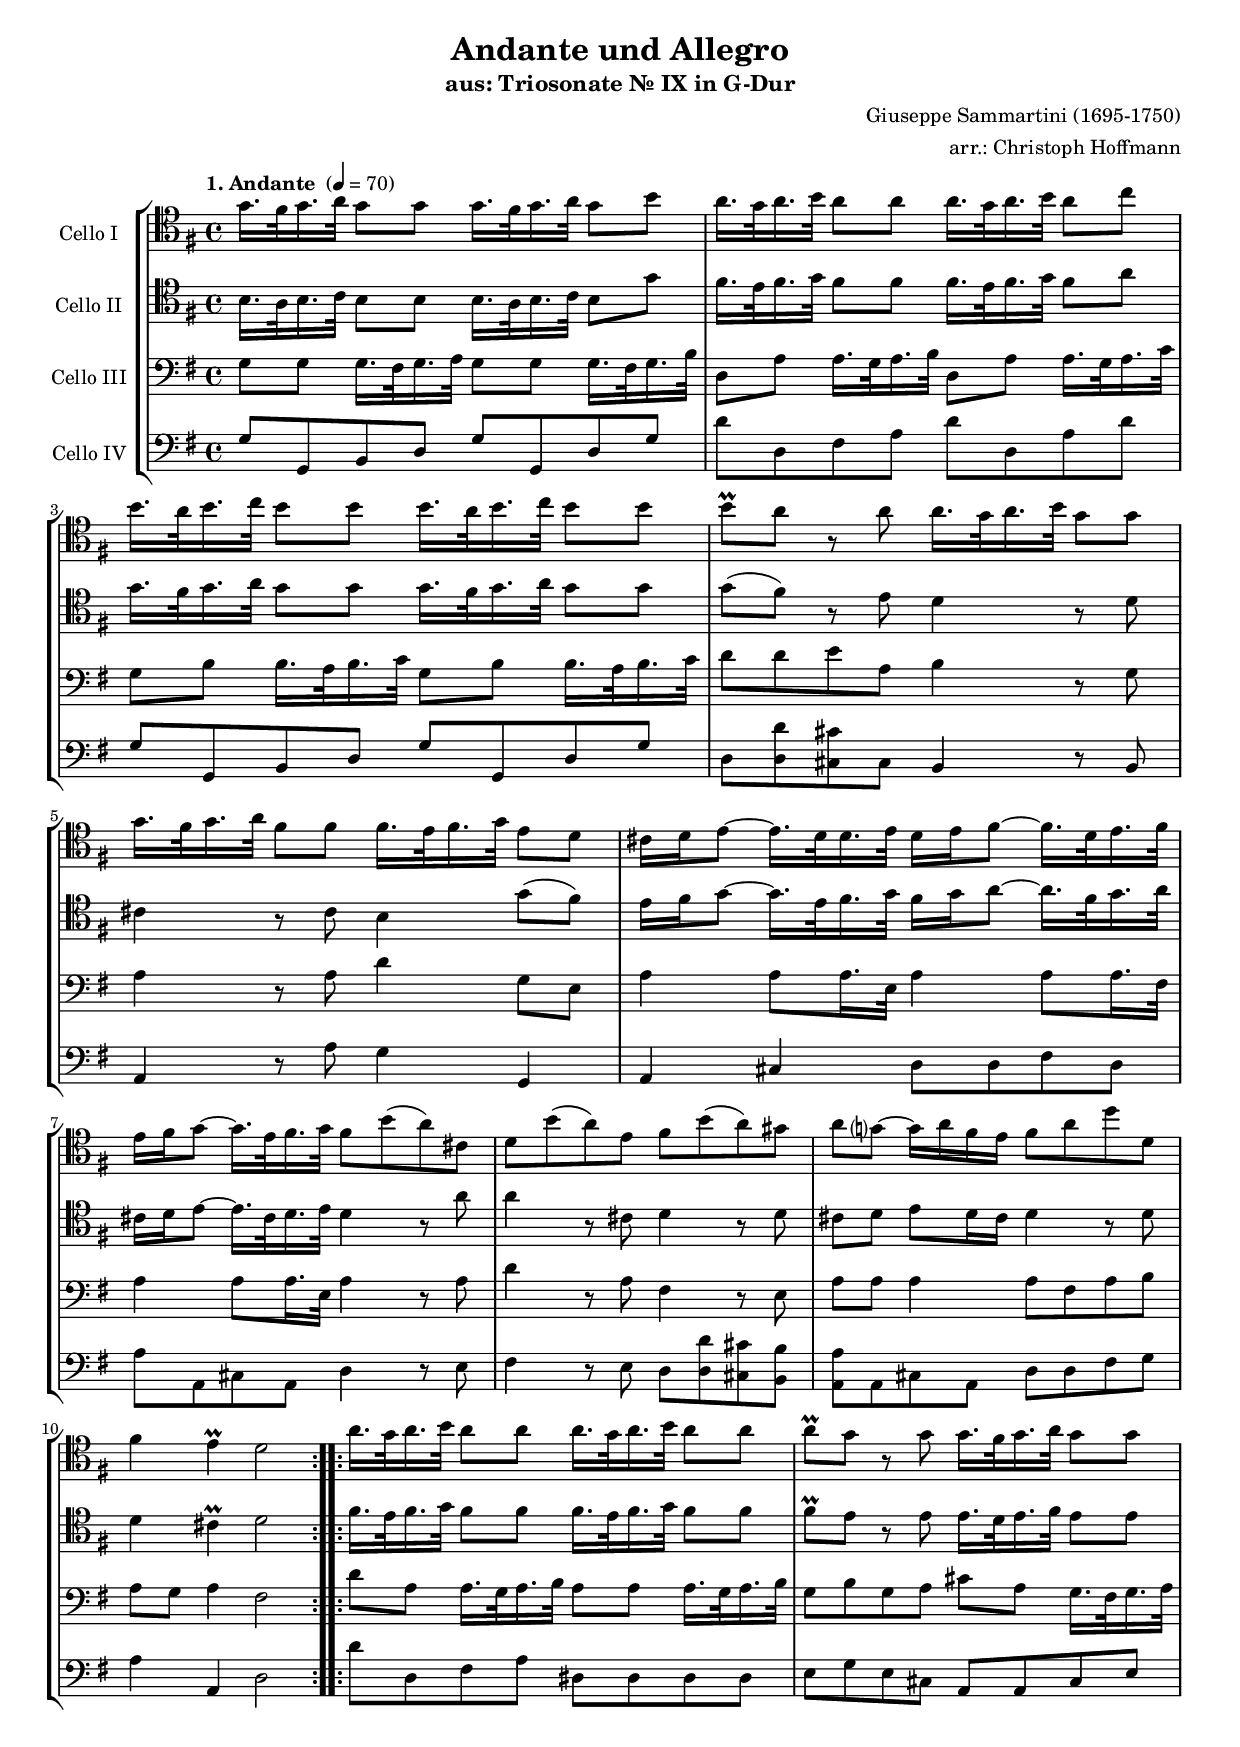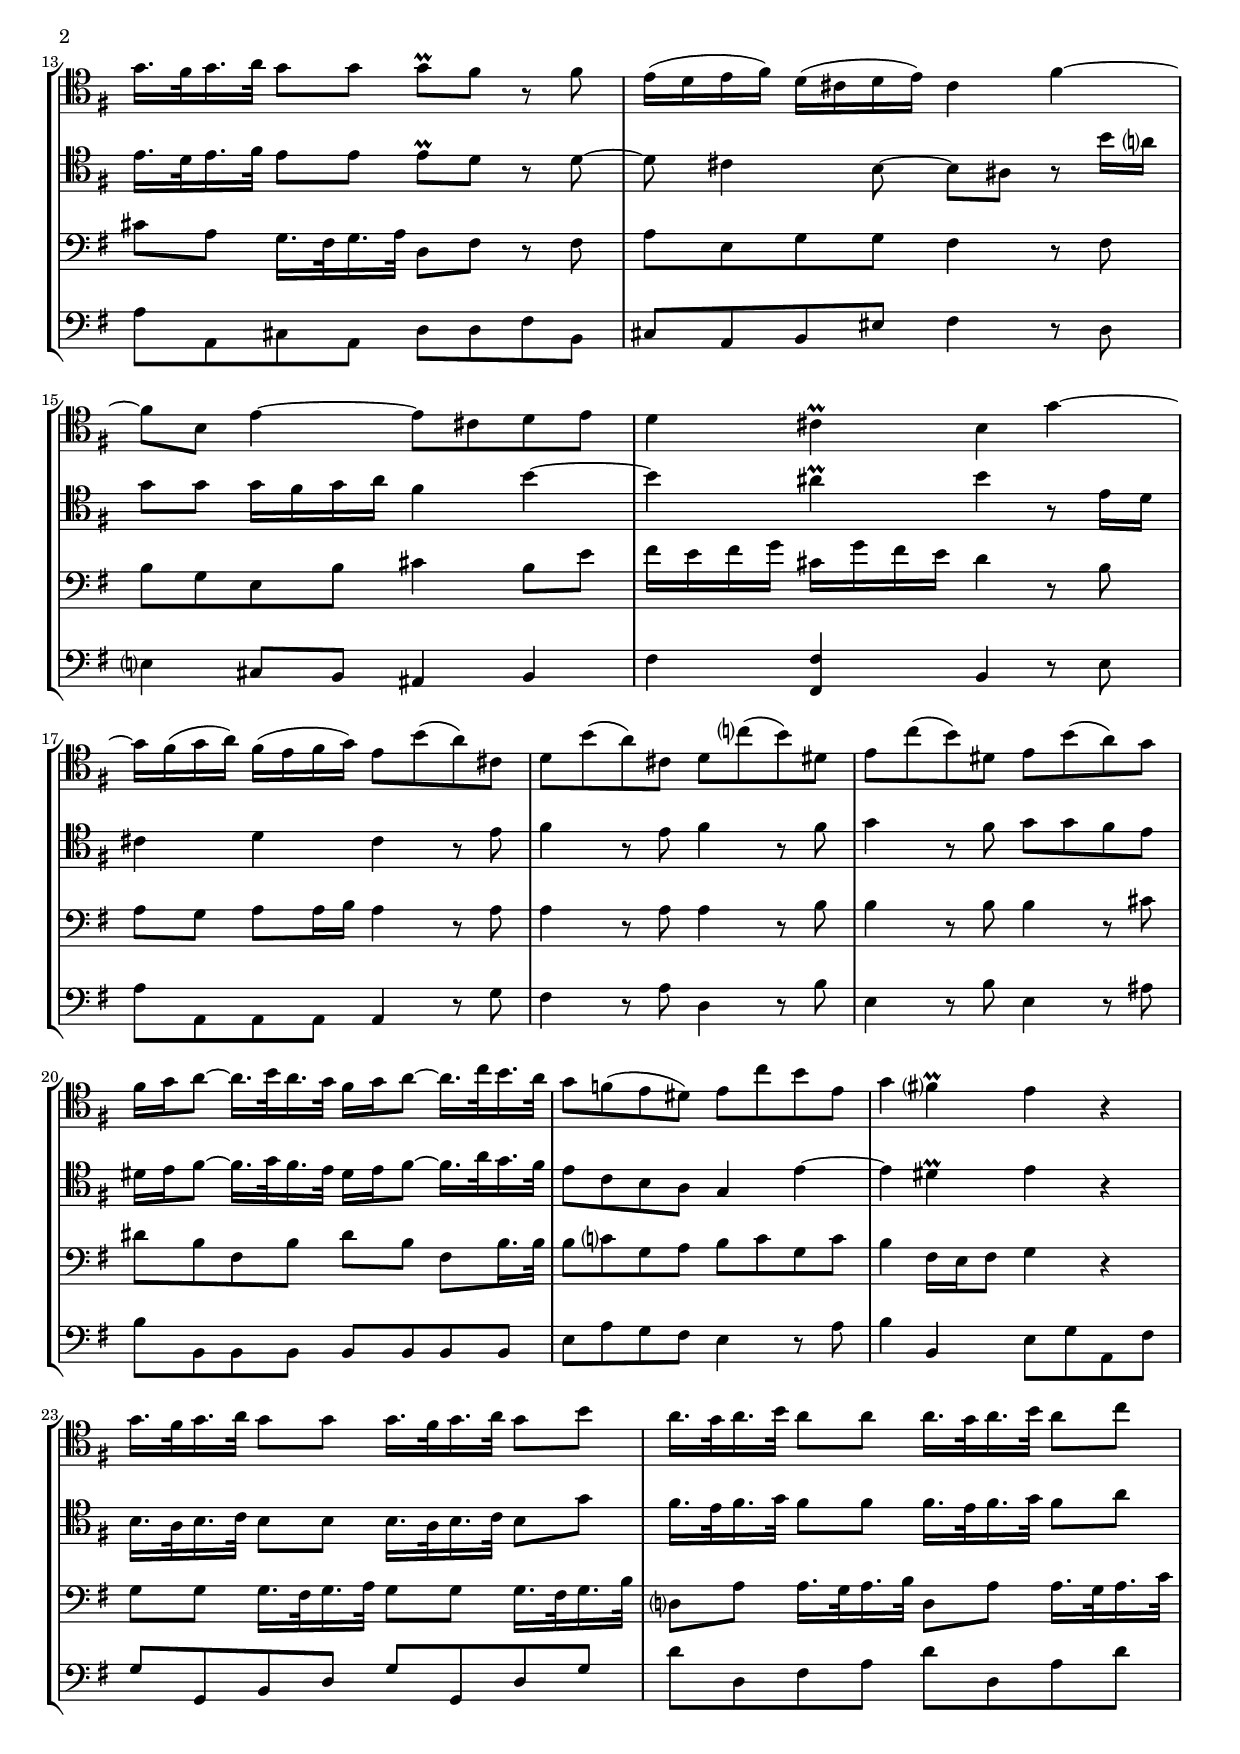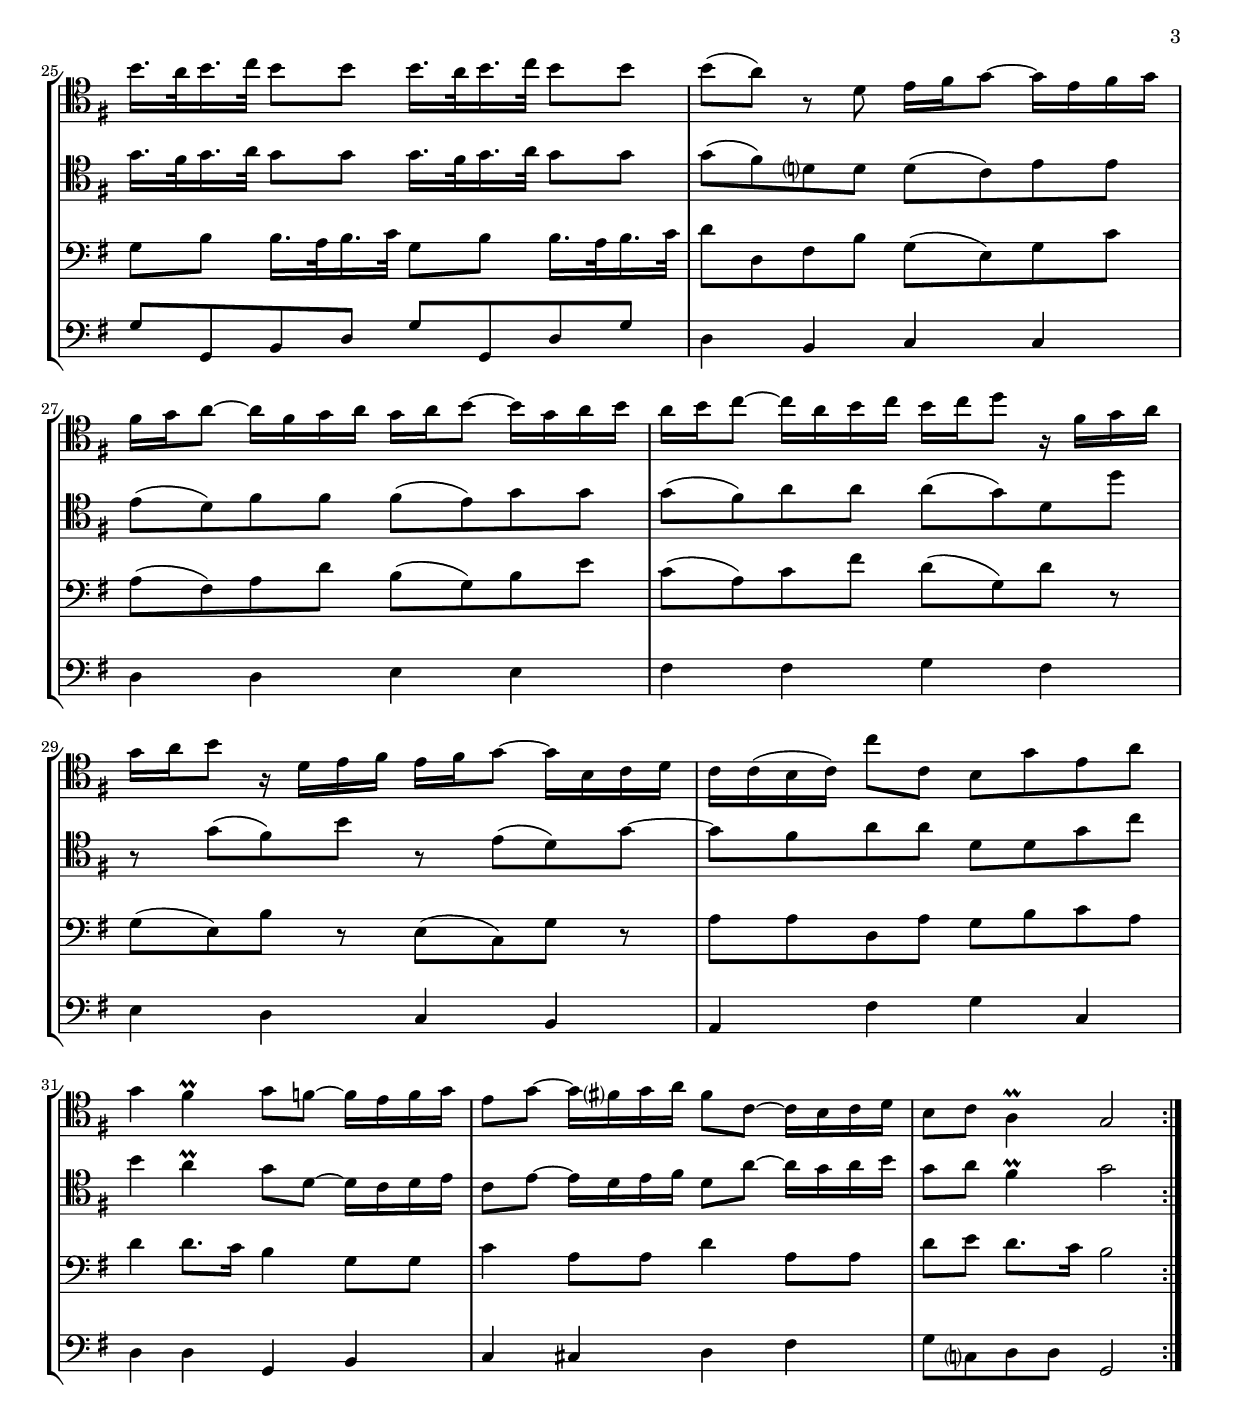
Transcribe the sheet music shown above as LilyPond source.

\version "2.14.2"
\include "deutsch.ly"

#(set-global-staff-size 17.25)

\header {
  title = "Andante und Allegro"
  subtitle = "aus: Triosonate Nr. IX in G-Dur"
  composer = "Giuseppe Sammartini (1695-1750)"
  arranger = "arr.: Christoph Hoffmann"
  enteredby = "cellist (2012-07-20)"
}

voiceconsts = {
 \key g \major
% \numericTimeSignature
 \compressFullBarRests
 \clef "tenor"
}

introa = { \tempo "1. Andante " 4=70 \time 4/4 }

%minstr = "harpsichord"
mihi = "clarinet"
%minstr = "accordion"
milo = "bassoon"

moral = \markup \italic "molto rall."

va = \relative c''' {
  \voiceconsts

  \introa
  \repeat volta 2 {
    g16. fis32 g16. a32 g8 g g16. fis32 g16. a32 g8 h
    a16. g32 a16. h32 a8 a a16. g32 a16. h32 a8 c
    h16. a32 h16. c32 h8 h h16. a32 h16. c32 h8 h

    h\prall a r a a16. g32 a16. h32 g8 g
    g16. fis32 g16. a32 fis8 fis fis16. e32 fis16. g32 e8 d

    cis16 d e8~ e16. d32 d16. e32 d16 e fis8~ fis16. d32 e16. fis32
    e16 fis g8~ g16. e32 fis16. g32 fis8 h( a) cis,
    d h'( a) e fis h( a) gis

    a g?~ g16 a fis e fis8 a d d,
    fis4 e\prall d2
  }
  \repeat volta 2 {
    a'16. g32 a16. h32 a8 a a16. g32 a16. h32 a8 a
    a\prall g r g g16. fis32 g16. a32 g8 g

    g16. fis32 g16. a32 g8 g g\prall fis r fis
    e16( d e fis) d( cis d e) cis4 fis~
    fis8 h, e4~ e8 cis d e
    d4 cis\prall h g'~

    g16 fis( g a) fis( e fis g) e8 h'( a) cis,
    d h'( a) cis, d c'?( h) dis,
    e c'( h) dis, e h'( a) g

    fis16 g a8~ a16. h32 a16. g32 fis16 g a8~ a16. c32 h16. a32
    g8 f( e dis) e c' h e,

    g4 fis?\prall e r
    g16. fis32 g16. a32 g8 g g16. fis32 g16. a32 g8 h
    a16. g32 a16. h32 a8 a a16. g32 a16. h32 a8 c
    h16. a32 h16. c32 h8 h h16. a32 h16. c32 h8 h

    h( a) r d, e16 fis g8~ g16 e fis g
    fis g a8~ a16 fis g a g a h8~ h16 g a h
    a h c8~ c16 a h c h c d8 r16 fis, g a

    g a h8 r16 d, e fis e fis g8~ g16 h, c d
    c c( h c) c'8 c, h g' e a

    g4 fis\prall g8 f~ f16 e f g
    e8 g~ g16 fis? g a fis8 c~ c16 h c d
    h8 c a4\prall g2    
  }
}

vb = \relative c'' {
  \voiceconsts

  \introa
  \repeat volta 2 {
    h16. a32 h16. c32 h8 h h16. a32 h16. c32 h8 g'
    fis16. e32 fis16. g32 fis8 fis fis16. e32 fis16. g32 fis8 a
    g16. fis32 g16. a32 g8 g g16. fis32 g16. a32 g8 g

    g( fis) r e d4 r8 d
    cis4 r8 cis8 h4 g'8( fis)
    e16 fis g8~ g16. e32 fis16. g32 fis16 g a8~ a16. fis32 g16. a32

    cis,16 d e8~ e16. cis32 d16. e32 d4 r8 a'
    a4 r8 cis, d4 r8 d

    cis d e d16 cis d4 r8 d
    d4 cis\prall d2
  }

  \repeat volta 2 {
    fis16. e32 fis16. g32 fis8 fis fis16. e32 fis16. g32 fis8 fis
    fis\prall e r e e16. d32 e16. fis32 e8 e

    e16. d32 e16. fis32 e8 e e\prall d r d~
    d cis4 h8~ h ais r h'16 a?
    g8 g g16 fis g a fis4 h~
    h ais\prall h r8 e,16 d

    cis4 d cis r8 e
    fis4 r8 e fis4 r8 fis
    g4 r8 fis g g fis e

    dis16 e fis8~ fis16. g32 fis16. e32 dis16 e fis8~ fis16. a32 g16. fis32
    e8 c h a g4 e'~

    e dis\prall e r
    h16. a32 h16. c32 h8 h h16. a32 h16. c32 h8 g'
    fis16. e32 fis16. g32 fis8 fis fis16. e32 fis16. g32 fis8 a
    g16. fis32 g16. a32 g8 g g16. fis32 g16. a32 g8 g

    g( fis) d? d d( c) e e
    e( d) fis fis fis( e) g g
    g( fis) a a a( g) d d'
    r g,( fis) h r e,( d) g~

    g fis a a d, d g c
    h4 a\prall g8 d~ d16 c d e
    c8 e~ e16 d e fis d8 a'~ a16 g a h
    g8 a fis4\prall g2
  }
}

vc = \relative c'' {
  \voiceconsts
  \clef "bass"

  \introa
  \repeat volta 2 {
    g8 g g16. fis32 g16. a32 g8 g g16. fis32 g16. h32
    d,8 a' a16. g32 a16. h32 d,8 a' a16. g32 a16. c32
    g8 h h16. a32 h16. c32 g8 h h16. a32 h16. c32

    d8 d e a, h4 r8 g
    a4 r8 a d4 g,8 e
    a4 a8 a16. e32 a4 a8 a16. fis32
    a4 a8 a16. e32 a4 r8 a
    d4 r8 a fis4 r8 e

    a a a4 a8 fis a h
    a g a4 fis2
  }

  \repeat volta 2 {
    d'8 a a16. g32 a16. h32 a8 a a16. g32 a16. h32
    g8 h g a cis a g16. fis32 g16. a32

    cis8 a g16. fis32 g16. a32 d,8 fis r fis
    a e g g fis4 r8 fis
    h g e h' cis4 h8 e
    fis16 e fis g cis, g' fis e d4 r8 h

    a g a a16 h a4 r8 a
    a4 r8 a a4 r8 h
    h4 r8 h h4 r8 cis

    dis h fis h dis h fis h16. h32
    h8 c? g a h c g c

    h4 fis16 e fis8 g4 r
    g8 g g16. fis32 g16. a32 g8 g g16. fis32 g16. h32
    d,?8 a' a16. g32 a16. h32 d,8 a' a16. g32 a16. c32

    g8 h h16. a32 h16. c32 g8 h h16. a32 h16. c32
    d8 d, fis h g( e) g c
    a( fis) a d h( g) h e
    c( a) c fis d( g,) d' r

    g,( e) h' r e,( c) g' r
    a a d, a' g h c a

    d4 d8. c16 h4 g8 g
    c4 a8 a d4 a8 a
    d e d8. c16 h2
  }
}

vd = \relative c'' {
  \voiceconsts
%  \clef "bass^8"
  \clef "bass"

  \introa
  \repeat volta 2 {
    g8 g, h d g g, d' g
    d' d, fis a d d, a' d
    g, g, h d g g, d' g
    d <d d'> <cis cis'> cis h4 r8 h

    a4 r8 a' g4 g,
    a cis d8 d fis d
    a' a, cis a d4 r8 e
    fis4 r8 e d <d d'> <cis cis'> <h h'>

    <a a'> a cis a d d fis g
    a4 a, d2
  }

  \repeat volta 2 {
    d'8 d, fis a dis, dis dis dis
    e g e cis a a cis e

    a a, cis a d d fis h,
    cis a h eis fis4 r8 d
    e?4 cis8 h ais4 h
    fis' <fis, fis'> h r8 e
    a a, a a a4 r8 g'

    fis4 r8 a8 d,4 r8 h'
    e,4 r8 h' e,4 r8 ais
    h h, h h h h h h
    e a g fis e4 r8 a

    h4 h, e8 g a, fis'
    g g, h d g g, d' g
    d' d, fis a d d, a' d
    g, g, h d g g, d' g

    d4 h c c
    d d e e
    fis fis g fis
    e d c h

    a fis' g c,
    d d g, h
    c cis d fis
    g8 c,? d d g,2
  }
}


music = \new StaffGroup <<
      \new Staff {
	\set Staff.midiInstrument = \milo
	\set Staff.instrumentName = #"Cello I"
	\transpose g g, { \va }
      }

      \new Staff {
	\set Staff.midiInstrument = \milo
	\set Staff.instrumentName = #"Cello II"
	\transpose g g, { \vb }
      }

      \new Staff {
	\set Staff.midiInstrument = \milo
	\set Staff.instrumentName = #"Cello III"
	\transpose g g, { \vc }
      }

      \new Staff {
	\set Staff.midiInstrument = \milo
	\set Staff.instrumentName = #"Cello IV"
	\transpose g g, { \vd }
      }
>>

\book {
  \score {
    \music
    \layout {}
  }

  \score {
    \unfoldRepeats \music

    \midi {
      \context {
        \Score
      }
    }
  }
}
